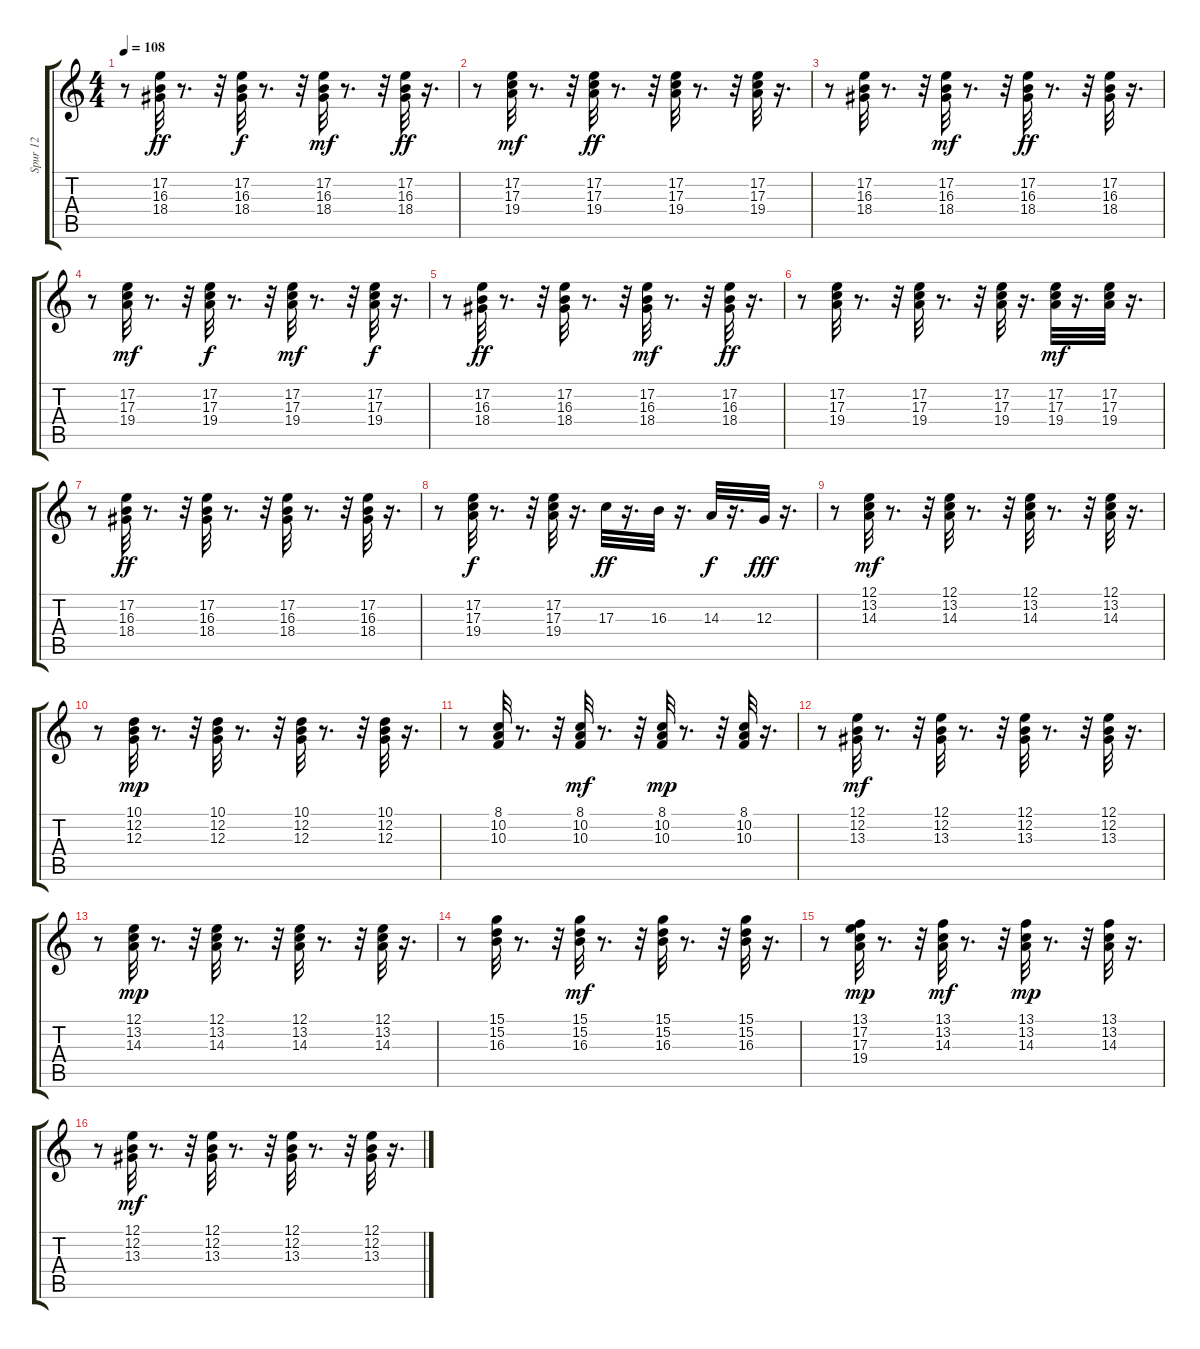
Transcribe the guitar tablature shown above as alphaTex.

\track ("Spur 12" "Spur 12") {instrument pizzicatostrings}
\staff {score tabs}
\tuning (E4 B3 G3 D3 A2 E2) {hide}
\ts (4 4)
\tempo 108
\clef g2
\ks c
r.8{dy ff} (17.2 16.3 18.4).32{instrument pizzicatostrings} r.8{d} r.32 (17.2 16.3 18.4).32{dy f} r.8{d} r.32 (17.2 16.3 18.4).32{dy mf} r.8{d} r.32 (17.2 16.3 18.4).32{dy ff} r.16{d} |
r.8 (17.2 17.3 19.4).32{dy mf} r.8{d} r.32 (17.2 17.3 19.4).32{dy ff} r.8{d} r.32 (17.2 17.3 19.4).32 r.8{d} r.32 (17.2 17.3 19.4).32 r.16{d} |
r.8 (17.2 16.3 18.4).32 r.8{d} r.32 (17.2 16.3 18.4).32{dy mf} r.8{d} r.32 (17.2 16.3 18.4).32{dy ff} r.8{d} r.32 (17.2 16.3 18.4).32 r.16{d} |
r.8 (17.2 17.3 19.4).32{dy mf} r.8{d} r.32 (17.2 17.3 19.4).32{dy f} r.8{d} r.32 (17.2 17.3 19.4).32{dy mf} r.8{d} r.32 (17.2 17.3 19.4).32{dy f} r.16{d} |
r.8 (17.2 16.3 18.4).32{dy ff} r.8{d} r.32 (17.2 16.3 18.4).32 r.8{d} r.32 (17.2 16.3 18.4).32{dy mf} r.8{d} r.32 (17.2 16.3 18.4).32{dy ff} r.16{d} |
r.8 (17.2 17.3 19.4).32 r.8{d} r.32 (17.2 17.3 19.4).32 r.8{d} r.32 (17.2 17.3 19.4).32 r.16{d} (17.2 17.3 19.4).32{dy mf} r.16{d} (17.2 17.3 19.4).32 r.16{d} |
r.8 (17.2 16.3 18.4).32{dy ff} r.8{d} r.32 (17.2 16.3 18.4).32 r.8{d} r.32 (17.2 16.3 18.4).32 r.8{d} r.32 (17.2 16.3 18.4).32 r.16{d} |
r.8 (17.2 17.3 19.4).32{dy f instrument pizzicatostrings} r.8{d} r.32 (17.2 17.3 19.4).32 r.16{d} 17.3.32{dy ff} r.16{d} 16.3.32 r.16{d} 14.3.32{dy f} r.16{d} 12.3.32{dy fff} r.16{d} |
r.8 (12.1 13.2 14.3).32{dy mf instrument pizzicatostrings} r.8{d} r.32 (12.1 13.2 14.3).32 r.8{d} r.32 (12.1 13.2 14.3).32 r.8{d} r.32 (12.1 13.2 14.3).32 r.16{d} |
r.8 (10.1 12.2 12.3).32{dy mp} r.8{d} r.32 (10.1 12.2 12.3).32 r.8{d} r.32 (10.1 12.2 12.3).32 r.8{d} r.32 (10.1 12.2 12.3).32 r.16{d} |
r.8 (8.1 10.2 10.3).32 r.8{d} r.32 (8.1 10.2 10.3).32{dy mf} r.8{d} r.32 (8.1 10.2 10.3).32{dy mp} r.8{d} r.32 (8.1 10.2 10.3).32 r.16{d} |
r.8 (12.1 12.2 13.3).32{dy mf} r.8{d} r.32 (12.1 12.2 13.3).32 r.8{d} r.32 (12.1 12.2 13.3).32 r.8{d} r.32 (12.1 12.2 13.3).32 r.16{d} |
r.8 (12.1 13.2 14.3).32{dy mp} r.8{d} r.32 (12.1 13.2 14.3).32 r.8{d} r.32 (12.1 13.2 14.3).32 r.8{d} r.32 (12.1 13.2 14.3).32 r.16{d} |
r.8 (15.1 15.2 16.3).32 r.8{d} r.32 (15.1 15.2 16.3).32{dy mf} r.8{d} r.32 (15.1 15.2 16.3).32 r.8{d} r.32 (15.1 15.2 16.3).32 r.16{d} |
r.8 (13.1 17.2 17.3 19.4).32{dy mp} r.8{d} r.32 (13.1 13.2 14.3).32{dy mf} r.8{d} r.32 (13.1 13.2 14.3).32{dy mp} r.8{d} r.32 (13.1 13.2 14.3).32 r.16{d} |
r.8 (12.1 12.2 13.3).32{dy mf} r.8{d} r.32 (12.1 12.2 13.3).32 r.8{d} r.32 (12.1 12.2 13.3).32 r.8{d} r.32 (12.1 12.2 13.3).32 r.16{d}
